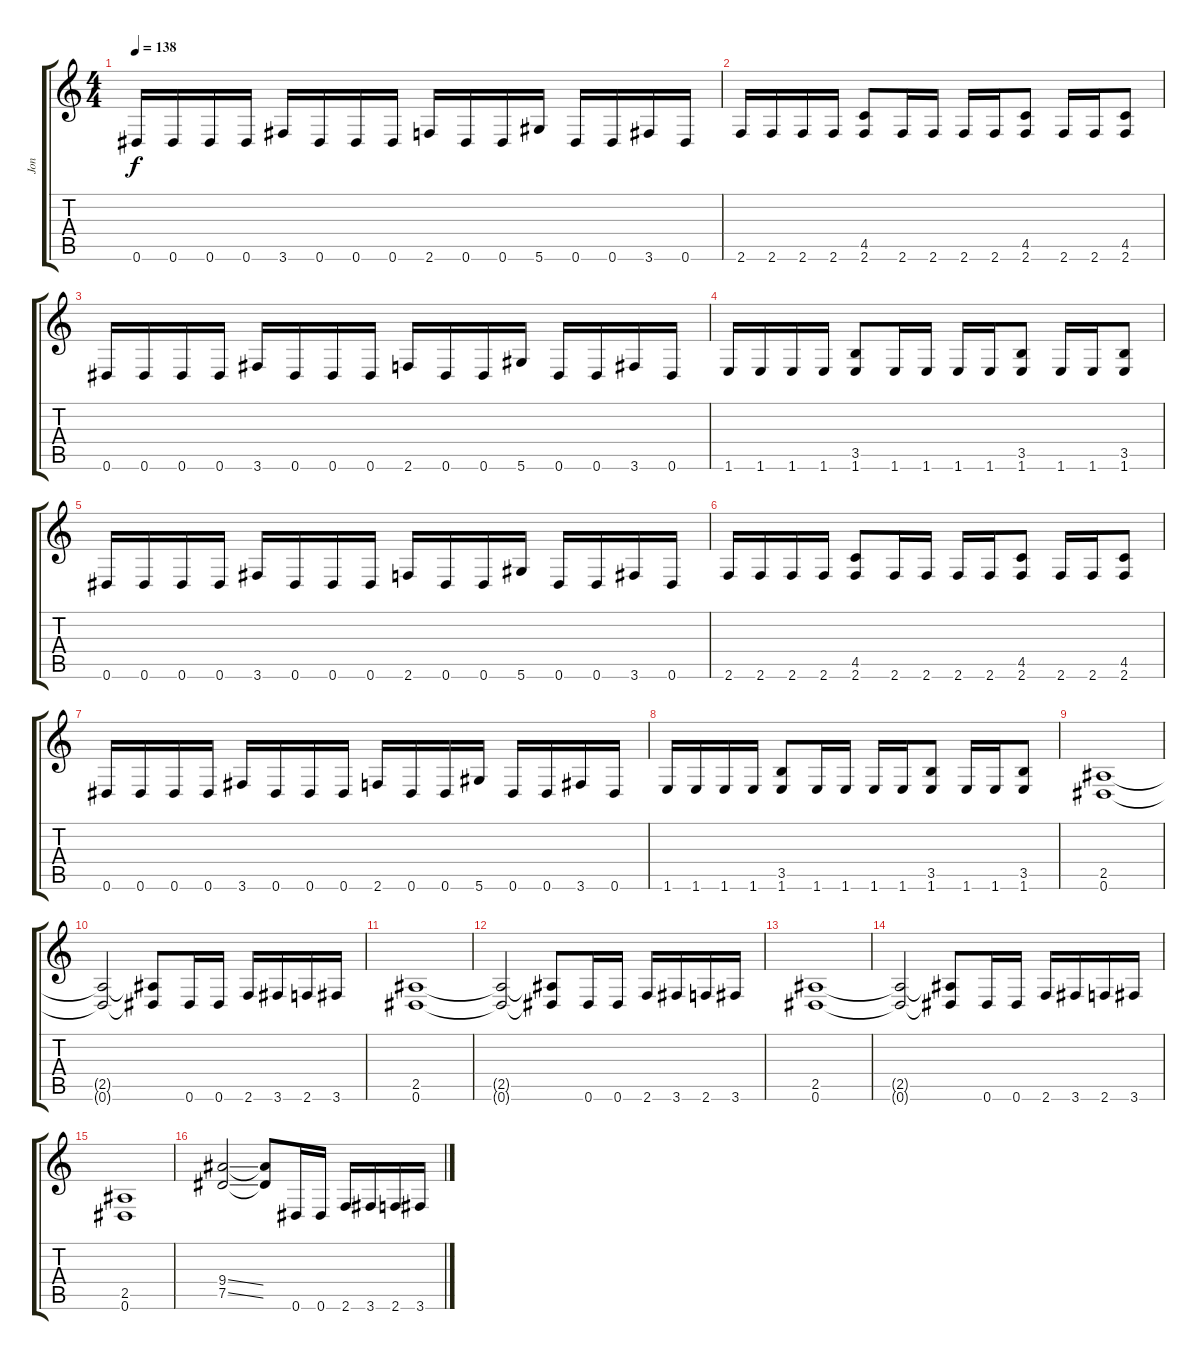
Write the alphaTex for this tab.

\track ("Jon" "Jon") {instrument distortionguitar}
\staff {score tabs}
\tuning (Eb4 Bb3 Gb3 Db3 Ab2 Eb2) {hide}
\ts (4 4)
\tempo 138
\clef g2
\ks c
0.6.16{dy f} 0.6.16 0.6.16 0.6.16 3.6.16 0.6.16 0.6.16 0.6.16 2.6.16 0.6.16 0.6.16 5.6.16 0.6.16 0.6.16 3.6.16 0.6.16 |
2.6.16 2.6.16 2.6.16 2.6.16 (4.5 2.6).8 2.6.16 2.6.16 2.6.16 2.6.16 (4.5 2.6).8 2.6.16 2.6.16 (4.5 2.6).8 |
0.6.16 0.6.16 0.6.16 0.6.16 3.6.16 0.6.16 0.6.16 0.6.16 2.6.16 0.6.16 0.6.16 5.6.16 0.6.16 0.6.16 3.6.16 0.6.16 |
1.6.16 1.6.16 1.6.16 1.6.16 (3.5 1.6).8 1.6.16 1.6.16 1.6.16 1.6.16 (3.5 1.6).8 1.6.16 1.6.16 (3.5 1.6).8 |
0.6.16 0.6.16 0.6.16 0.6.16 3.6.16 0.6.16 0.6.16 0.6.16 2.6.16 0.6.16 0.6.16 5.6.16 0.6.16 0.6.16 3.6.16 0.6.16 |
2.6.16 2.6.16 2.6.16 2.6.16 (4.5 2.6).8 2.6.16 2.6.16 2.6.16 2.6.16 (4.5 2.6).8 2.6.16 2.6.16 (4.5 2.6).8 |
0.6.16 0.6.16 0.6.16 0.6.16 3.6.16 0.6.16 0.6.16 0.6.16 2.6.16 0.6.16 0.6.16 5.6.16 0.6.16 0.6.16 3.6.16 0.6.16 |
1.6.16 1.6.16 1.6.16 1.6.16 (3.5 1.6).8 1.6.16 1.6.16 1.6.16 1.6.16 (3.5 1.6).8 1.6.16 1.6.16 (3.5 1.6).8 |
(2.5 0.6).1 |
(2.5{t} 0.6{t}).2 (2.5{t} 0.6{t}).8 0.6.16 0.6.16 2.6.16 3.6.16 2.6.16 3.6.16 |
(2.5 0.6).1 |
(2.5{t} 0.6{t}).2 (2.5{t} 0.6{t}).8 0.6.16 0.6.16 2.6.16 3.6.16 2.6.16 3.6.16 |
(2.5 0.6).1 |
(2.5{t} 0.6{t}).2 (2.5{t} 0.6{t}).8 0.6.16 0.6.16 2.6.16 3.6.16 2.6.16 3.6.16 |
(2.5 0.6).1 |
(9.4{ss} 7.5{ss}).2 (9.4{t} 7.5{t}).8 0.6.16 0.6.16 2.6.16 3.6.16 2.6.16 3.6.16
